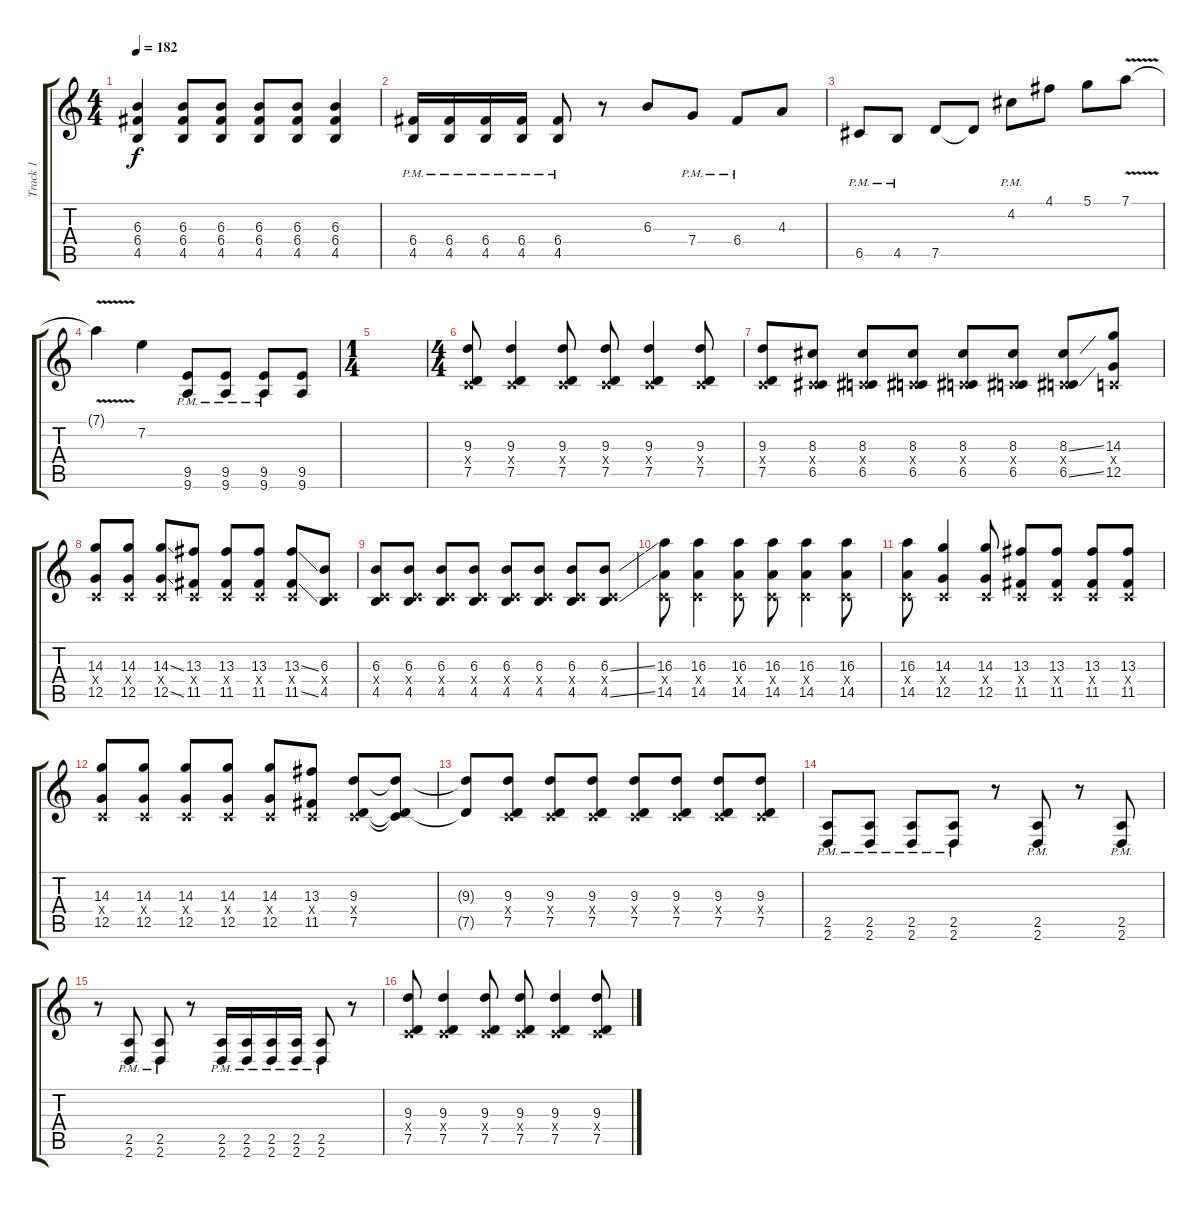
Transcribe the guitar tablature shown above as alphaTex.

\track ("Track 1" "Track 1") {instrument distortionguitar}
\staff {score tabs}
\tuning (D4 A3 F3 C3 G2 C2) {hide}
\ts (4 4)
\tempo 182
\clef g2
\ks c
(6.3 6.4 4.5).4{dy f} (6.3 6.4 4.5).8 (6.3 6.4 4.5).8 (6.3 6.4 4.5).8 (6.3 6.4 4.5).8 (6.3 6.4 4.5).4 |
(6.4{pm} 4.5{pm}).16 (6.4{pm} 4.5{pm}).16 (6.4{pm} 4.5{pm}).16 (6.4{pm} 4.5{pm}).16 (6.4{pm} 4.5{pm}).8 r.8 6.3.8 7.4{pm}.8 6.4{pm}.8 4.3.8 |
6.5{pm}.8 4.5{pm}.8 7.5.8 7.5{t}.8 4.2{pm}.8 4.1.8 5.1.8 7.1{v}.8 |
7.1{t}.4 7.2.4 (9.5{pm} 9.6{pm}).8 (9.5{pm} 9.6{pm}).8 (9.5{pm} 9.6{pm}).8 (9.5 9.6).8 |
\ts (1 4)
|
\ts (4 4)
(9.3 0.4{x} 7.5).8 (9.3 0.4{x} 7.5).4 (9.3 0.4{x} 7.5).8 (9.3 0.4{x} 7.5).8 (9.3 0.4{x} 7.5).4 (9.3 0.4{x} 7.5).8 |
(9.3 0.4{x} 7.5).8 (8.3 0.4{x} 6.5).8 (8.3 0.4{x} 6.5).8 (8.3 0.4{x} 6.5).8 (8.3 0.4{x} 6.5).8 (8.3 0.4{x} 6.5).8 (8.3{ss} 0.4{x} 6.5{ss}).8 (14.3 0.4{x} 12.5).8 |
(14.3 0.4{x} 12.5).8 (14.3 0.4{x} 12.5).8 (14.3{ss} 0.4{x} 12.5{ss}).8 (13.3 0.4{x} 11.5).8 (13.3 0.4{x} 11.5).8 (13.3 0.4{x} 11.5).8 (13.3{ss} 0.4{x} 11.5{ss}).8 (6.3 0.4{x} 4.5).8 |
(6.3 0.4{x} 4.5).8 (6.3 0.4{x} 4.5).8 (6.3 0.4{x} 4.5).8 (6.3 0.4{x} 4.5).8 (6.3 0.4{x} 4.5).8 (6.3 0.4{x} 4.5).8 (6.3 0.4{x} 4.5).8 (6.3{ss} 0.4{x} 4.5{ss}).8 |
(16.3 0.4{x} 14.5).8 (16.3 0.4{x} 14.5).4 (16.3 0.4{x} 14.5).8 (16.3 0.4{x} 14.5).8 (16.3 0.4{x} 14.5).4 (16.3 0.4{x} 14.5).8 |
(16.3 0.4{x} 14.5).8 (14.3 0.4{x} 12.5).4 (14.3 0.4{x} 12.5).8 (13.3 0.4{x} 11.5).8 (13.3 0.4{x} 11.5).8 (13.3 0.4{x} 11.5).8 (13.3 0.4{x} 11.5).8 |
(14.3 0.4{x} 12.5).8 (14.3 0.4{x} 12.5).8 (14.3 0.4{x} 12.5).8 (14.3 0.4{x} 12.5).8 (14.3 0.4{x} 12.5).8 (13.3 0.4{x} 11.5).8 (9.3 0.4{x} 7.5).8 (9.3{t} 0.4{t} 7.5{t}).8 |
(9.3{t} 7.5{t}).8 (9.3 0.4{x} 7.5).8 (9.3 0.4{x} 7.5).8 (9.3 0.4{x} 7.5).8 (9.3 0.4{x} 7.5).8 (9.3 0.4{x} 7.5).8 (9.3 0.4{x} 7.5).8 (9.3 0.4{x} 7.5).8 |
(2.5{pm} 2.6{pm}).8 (2.5{pm} 2.6{pm}).8 (2.5{pm} 2.6{pm}).8 (2.5{pm} 2.6{pm}).8 r.8 (2.5{pm} 2.6{pm}).8 r.8 (2.5{pm} 2.6{pm}).8 |
r.8 (2.5{pm} 2.6{pm}).8 (2.5{pm} 2.6{pm}).8 r.8 (2.5{pm} 2.6{pm}).16 (2.5{pm} 2.6{pm}).16 (2.5{pm} 2.6{pm}).16 (2.5{pm} 2.6{pm}).16 (2.5{pm} 2.6{pm}).8 r.8 |
(9.3 0.4{x} 7.5).8 (9.3 0.4{x} 7.5).4 (9.3 0.4{x} 7.5).8 (9.3 0.4{x} 7.5).8 (9.3 0.4{x} 7.5).4 (9.3 0.4{x} 7.5).8
